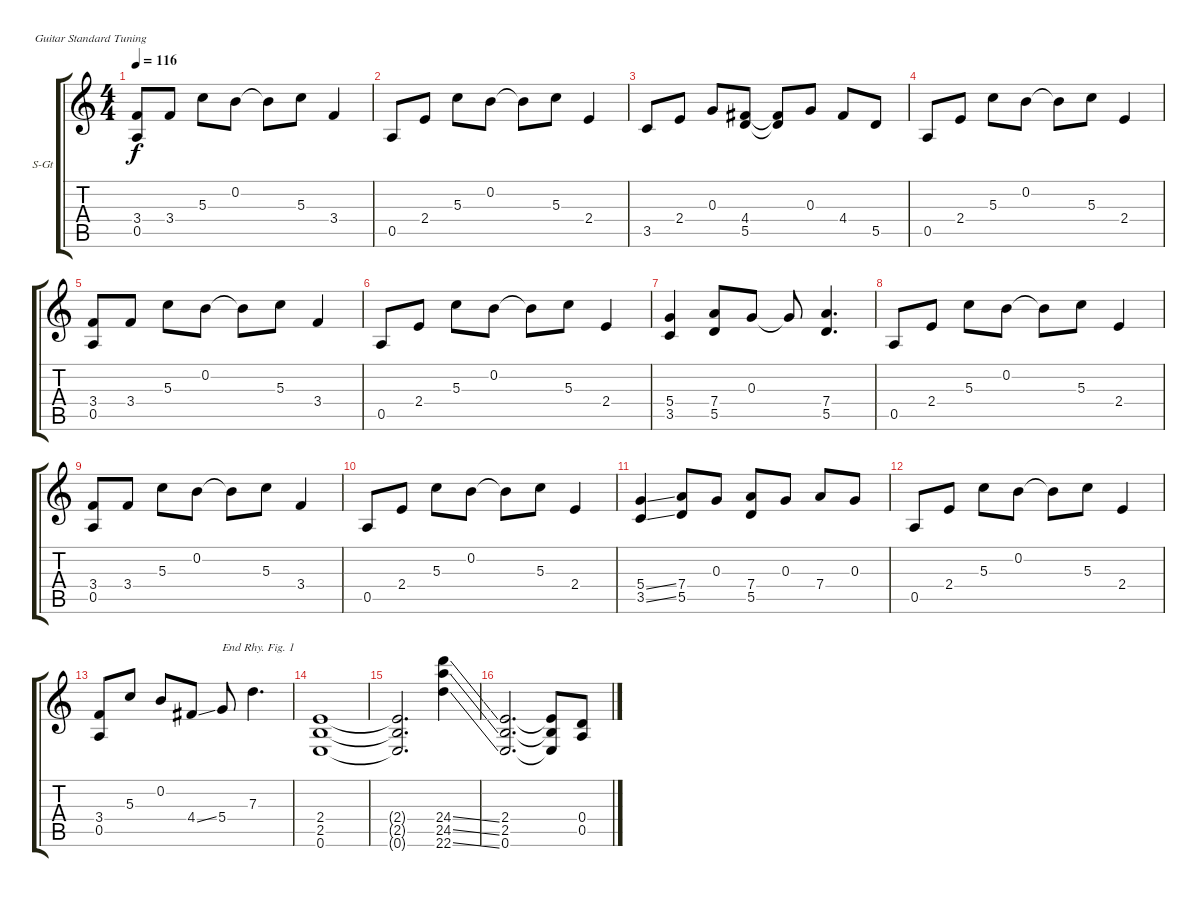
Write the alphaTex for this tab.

\bracketExtendMode groupsimilarinstruments
\firstSystemTrackNameOrientation horizontal
\otherSystemsTrackNameOrientation horizontal
\track ("Clean L - PAN" "S-Gt") {instrument acousticguitarsteel}
\staff {score tabs}
\tuning (E4 B3 G3 D3 A2 E2)
\ts (4 4)
\tempo 116
\clef g2
\ks c
(3.4 0.5).8{dy f} 3.4.8 5.3.8 0.2.8 0.2{t}.8 5.3.8 3.4.4 |
0.5.8 2.4.8 5.3.8 0.2.8 0.2{t}.8 5.3.8 2.4.4 |
3.5.8 2.4.8 0.3.8 (4.4 5.5).8 (4.4{t} 5.5{t}).8 0.3.8 4.4.8 5.5.8 |
0.5.8 2.4.8 5.3.8 0.2.8 0.2{t}.8 5.3.8 2.4.4 |
(3.4 0.5).8 3.4.8 5.3.8 0.2.8 0.2{t}.8 5.3.8 3.4.4 |
0.5.8 2.4.8 5.3.8 0.2.8 0.2{t}.8 5.3.8 2.4.4 |
(5.4 3.5).4 (7.4 5.5).8 0.3.8 0.3{t}.8 (7.4 5.5).4{d} |
0.5.8 2.4.8 5.3.8 0.2.8 0.2{t}.8 5.3.8 2.4.4 |
(3.4 0.5).8 3.4.8 5.3.8 0.2.8 0.2{t}.8 5.3.8 3.4.4 |
0.5.8 2.4.8 5.3.8 0.2.8 0.2{t}.8 5.3.8 2.4.4 |
(5.4{ss} 3.5{ss}).4 (7.4 5.5).8 0.3.8 (7.4 5.5).8 0.3.8 7.4.8 0.3.8 |
0.5.8 2.4.8 5.3.8 0.2.8 0.2{t}.8 5.3.8 2.4.4 |
(3.4 0.5).8 5.3.8 0.2.8 4.4{ss}.8 5.4.8{txt "End Rhy. Fig. 1"} 7.3.4{d} |
(2.4 2.5 0.6).1 |
(2.4{t} 2.5{t} 0.6{t}).2{d} (24.4{ss} 24.5{ss} 22.6{ss}).4 |
(2.4 2.5 0.6).2{d} (2.4{t} 2.5{t} 0.6{t}).8 (0.4 0.5).8
